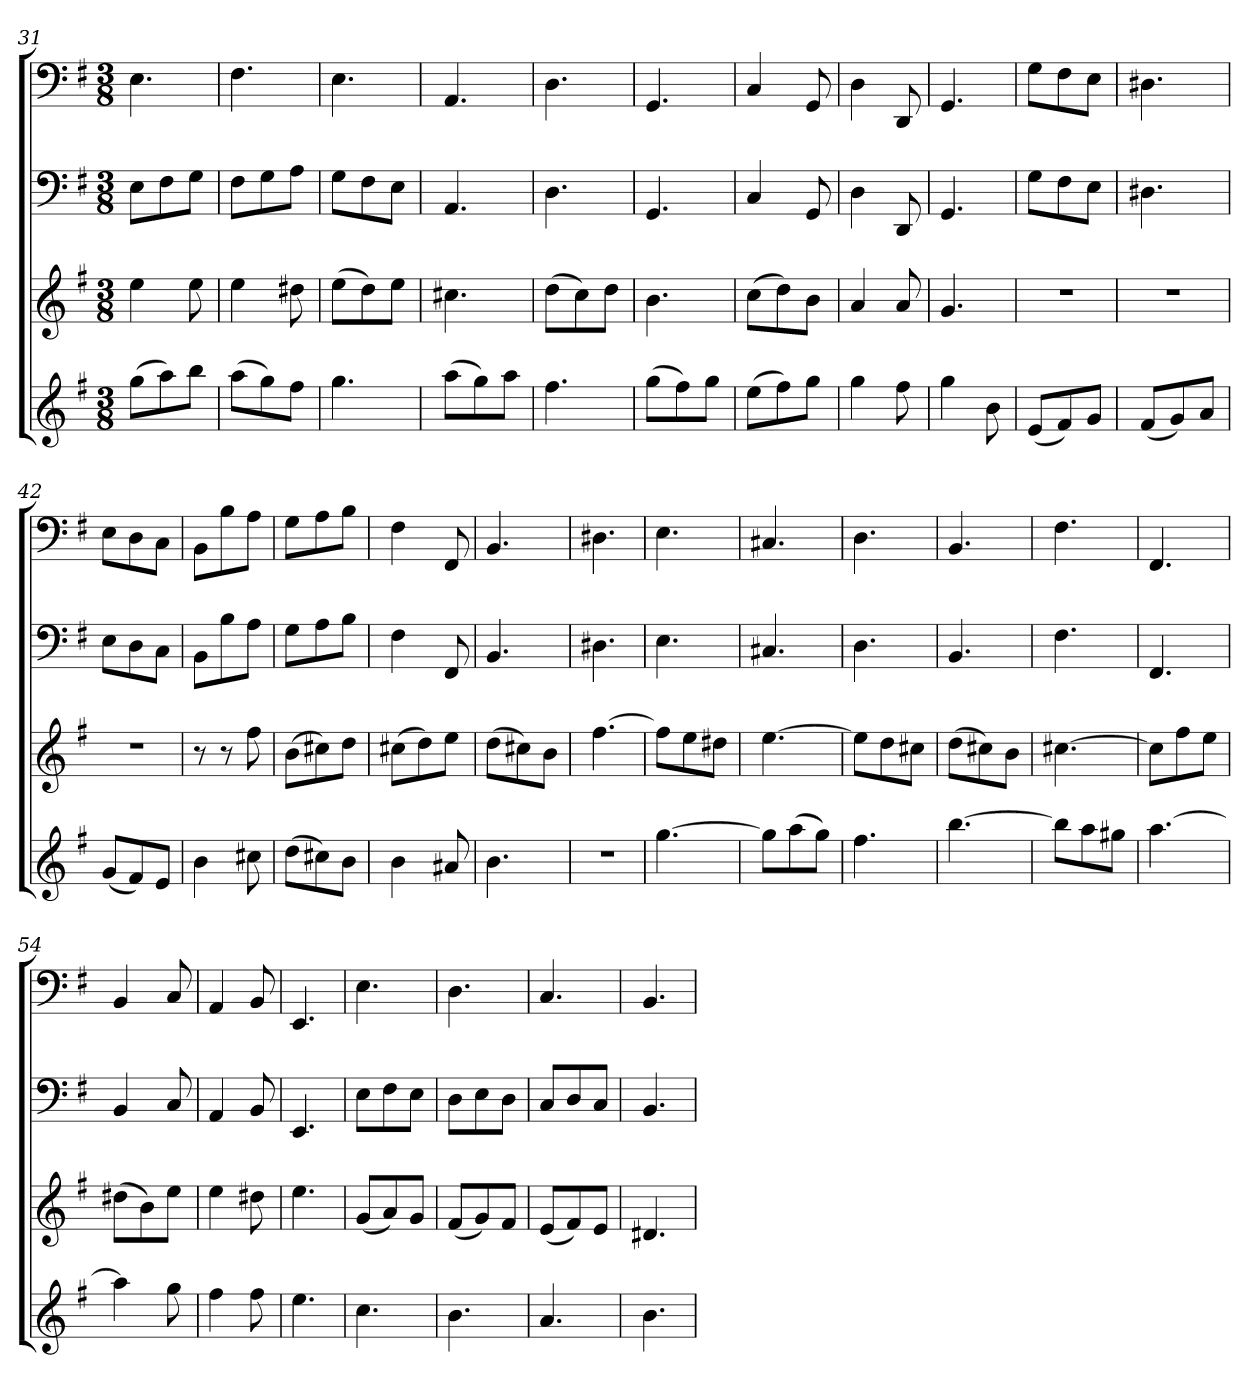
**kern	**kern	**kern	**kern
*part4	*part3	*part2	*part1
*staff4	*staff3	*staff2	*staff1
*clefG2	*clefG2	*clefF4	*clefF4
*k[f#]	*k[f#]	*k[f#]	*k[f#]
*e:	*e:	*e:	*e:
*M3/8	*M3/8	*M3/8	*M3/8
=31	=31	=31	=31
(8gg\L	4ee\	8E\L	4.E\
8aa\)	.	8F#\	.
8bb\J	8ee\	8G\J	.
=32	=32	=32	=32
(8aa\L	4ee\	8F#\L	4.F#\
8gg\)	.	8G\	.
8ff#\J	8dd#X\	8A\J	.
=33	=33	=33	=33
4.gg\	(8ee\L	8G\L	4.E\
.	8dd\)	8F#\	.
.	8ee\J	8E\J	.
=34	=34	=34	=34
(8aa\L	4.cc#X\	4.AA/	4.AA/
8gg\)	.	.	.
8aa\J	.	.	.
=35	=35	=35	=35
4.ff#\	(8dd\L	4.D\	4.D\
.	8cc\)	.	.
.	8dd\J	.	.
=36	=36	=36	=36
(8gg\L	4.b\	4.GG/	4.GG/
8ff#\)	.	.	.
8gg\J	.	.	.
=37	=37	=37	=37
(8ee\L	(8cc\L	4C/	4C/
8ff#\)	8dd\)	.	.
8gg\J	8b\J	8GG/	8GG/
=38	=38	=38	=38
4gg\	4a/	4D\	4D\
8ff#\	8a/	8DD/	8DD/
=39	=39	=39	=39
4gg\	4.g/	4.GG/	4.GG/
8b\	.	.	.
=40	=40	=40	=40
(8e/L	4.r	8G\L	8G\L
8f#/)	.	8F#\	8F#\
8g/J	.	8E\J	8E\J
=41	=41	=41	=41
(8f#/L	4.r	4.D#X\	4.D#X\
8g/)	.	.	.
8a/J	.	.	.
=42	=42	=42	=42
(8g/L	4.r	8E\L	8E\L
8f#/)	.	8D\	8D\
8e/J	.	8C\J	8C\J
=43	=43	=43	=43
4b\	8r	8BB\L	8BB\L
.	8r	8B\	8B\
8cc#X\	8ff#\	8A\J	8A\J
=44	=44	=44	=44
(8dd\L	(8b\L	8G\L	8G\L
8cc#X\)	8cc#X\)	8A\	8A\
8b\J	8dd\J	8B\J	8B\J
=45	=45	=45	=45
4b\	(8cc#X\L	4F#\	4F#\
.	8dd\)	.	.
8a#X/	8ee\J	8FF#/	8FF#/
=46	=46	=46	=46
4.b\	(8dd\L	4.BB/	4.BB/
.	8cc#X\)	.	.
.	8b\J	.	.
=47	=47	=47	=47
4.r	[4.ff#\	4.D#X\	4.D#X\
=48	=48	=48	=48
[4.gg\	8ff#\L]	4.E\	4.E\
.	8ee\	.	.
.	8dd#X\J	.	.
=49	=49	=49	=49
8gg\L]	[4.ee\	4.C#X/	4.C#X/
(8aa\	.	.	.
8gg\J)	.	.	.
=50	=50	=50	=50
4.ff#\	8ee\L]	4.D\	4.D\
.	8dd\	.	.
.	8cc#X\J	.	.
=51	=51	=51	=51
[4.bb\	(8dd\L	4.BB/	4.BB/
.	8cc#X\)	.	.
.	8b\J	.	.
=52	=52	=52	=52
8bb\L]	[4.cc#X\	4.F#\	4.F#\
8aa\	.	.	.
8gg#X\J	.	.	.
=53	=53	=53	=53
[4.aa\	8cc#\L]	4.FF#/	4.FF#/
.	8ff#\	.	.
.	8ee\J	.	.
=54	=54	=54	=54
4aa\]	(8dd#X\L	4BB/	4BB/
.	8b\)	.	.
8gg\	8ee\J	8C/	8C/
=55	=55	=55	=55
4ff#\	4ee\	4AA/	4AA/
8ff#\	8dd#X\	8BB/	8BB/
=56	=56	=56	=56
4.ee\	4.ee\	4.EE/	4.EE/
=57	=57	=57	=57
4.cc\	(8g/L	8E\L	4.E\
.	8a/)	8F#\	.
.	8g/J	8E\J	.
=58	=58	=58	=58
4.b\	(8f#/L	8D\L	4.D\
.	8g/)	8E\	.
.	8f#/J	8D\J	.
=59	=59	=59	=59
4.a/	(8e/L	8C/L	4.C/
.	8f#/)	8D/	.
.	8e/J	8C/J	.
=60	=60	=60	=60
4.b\	4.d#X/	4.BB/	4.BB/
=	=	=	=
*-	*-	*-	*-
